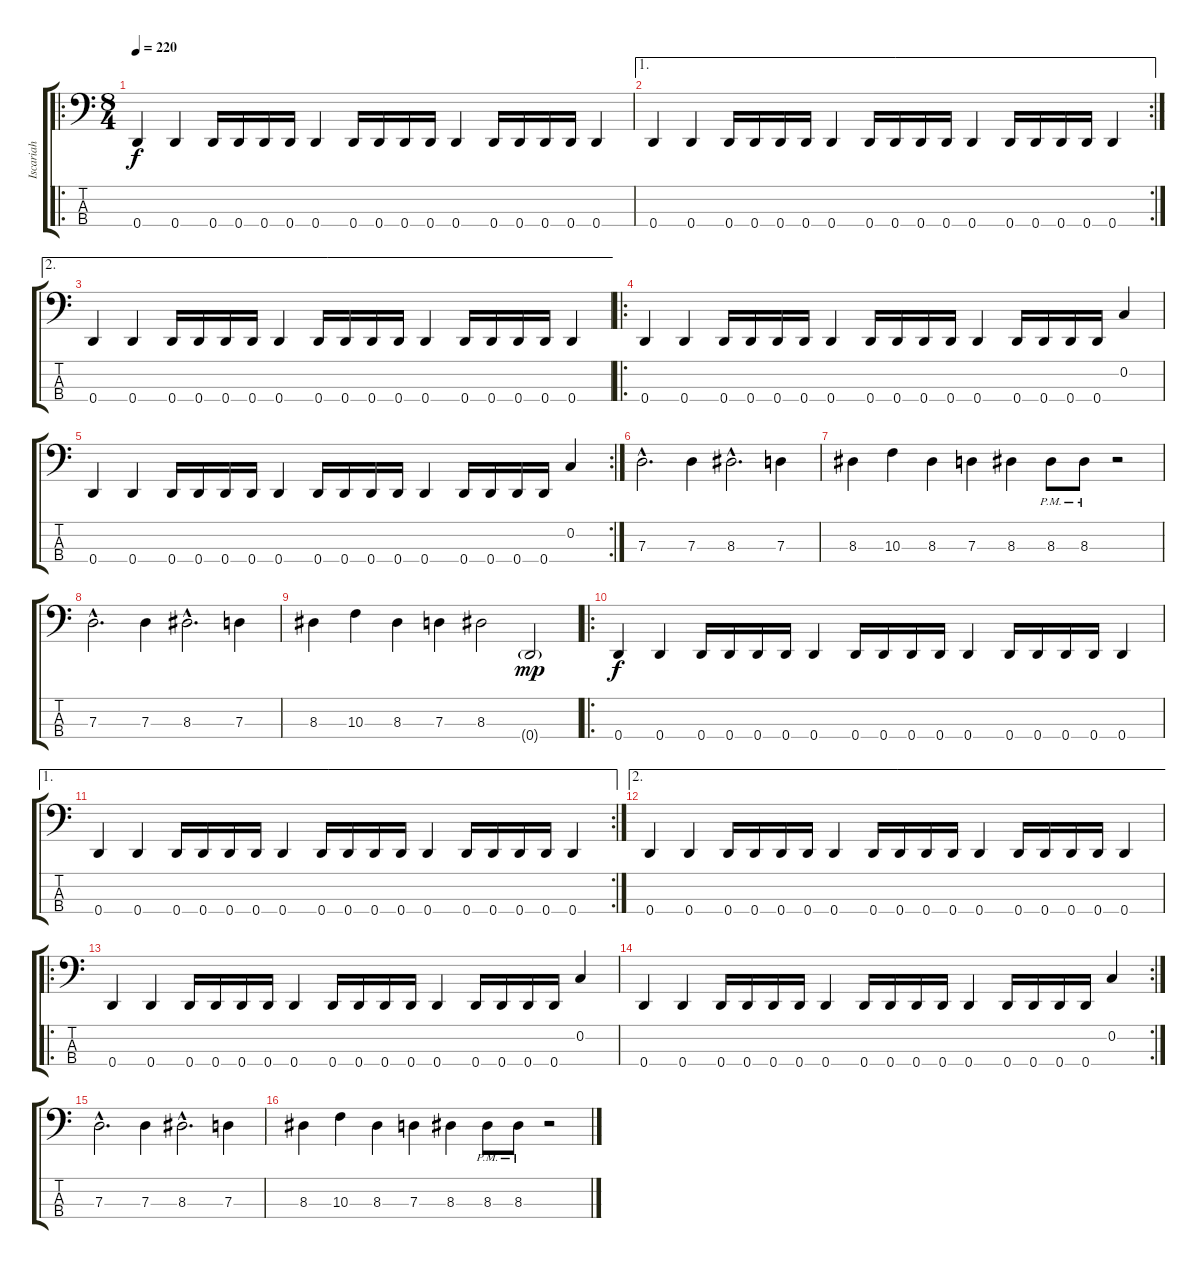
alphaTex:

\track ("Iscariah" "Iscariah") {instrument electricbasspick}
\staff {score tabs}
\tuning (F2 C2 G1 D1) {hide}
\ro
\ts (8 4)
\tempo 220
\clef f4
\ks c
0.4.4{dy f instrument electricbasspick} 0.4.4 0.4.16 0.4.16 0.4.16 0.4.16 0.4.4 0.4.16 0.4.16 0.4.16 0.4.16 0.4.4 0.4.16 0.4.16 0.4.16 0.4.16 0.4.4 |
\ae 1
\rc 2
0.4.4 0.4.4 0.4.16 0.4.16 0.4.16 0.4.16 0.4.4 0.4.16 0.4.16 0.4.16 0.4.16 0.4.4 0.4.16 0.4.16 0.4.16 0.4.16 0.4.4 |
\ae 2
0.4.4 0.4.4 0.4.16 0.4.16 0.4.16 0.4.16 0.4.4 0.4.16 0.4.16 0.4.16 0.4.16 0.4.4 0.4.16 0.4.16 0.4.16 0.4.16 0.4.4 |
\ro
0.4.4 0.4.4 0.4.16 0.4.16 0.4.16 0.4.16 0.4.4 0.4.16 0.4.16 0.4.16 0.4.16 0.4.4 0.4.16 0.4.16 0.4.16 0.4.16 0.2.4 |
\rc 2
0.4.4 0.4.4 0.4.16 0.4.16 0.4.16 0.4.16 0.4.4 0.4.16 0.4.16 0.4.16 0.4.16 0.4.4 0.4.16 0.4.16 0.4.16 0.4.16 0.2.4 |
7.3{hac}.2{d} 7.3.4 8.3{hac}.2{d} 7.3.4 |
8.3.4 10.3.4 8.3.4 7.3.4 8.3.4 8.3{pm}.8 8.3{pm}.8 r.2 |
7.3{hac}.2{d} 7.3.4 8.3{hac}.2{d} 7.3.4 |
8.3.4 10.3.4 8.3.4 7.3.4 8.3.2 0.4{g}.2{dy mp} |
\ro
0.4.4{dy f} 0.4.4 0.4.16 0.4.16 0.4.16 0.4.16 0.4.4 0.4.16 0.4.16 0.4.16 0.4.16 0.4.4 0.4.16 0.4.16 0.4.16 0.4.16 0.4.4 |
\ae 1
\rc 2
0.4.4 0.4.4 0.4.16 0.4.16 0.4.16 0.4.16 0.4.4 0.4.16 0.4.16 0.4.16 0.4.16 0.4.4 0.4.16 0.4.16 0.4.16 0.4.16 0.4.4 |
\ae 2
0.4.4 0.4.4 0.4.16 0.4.16 0.4.16 0.4.16 0.4.4 0.4.16 0.4.16 0.4.16 0.4.16 0.4.4 0.4.16 0.4.16 0.4.16 0.4.16 0.4.4 |
\ro
0.4.4 0.4.4 0.4.16 0.4.16 0.4.16 0.4.16 0.4.4 0.4.16 0.4.16 0.4.16 0.4.16 0.4.4 0.4.16 0.4.16 0.4.16 0.4.16 0.2.4 |
\rc 2
0.4.4 0.4.4 0.4.16 0.4.16 0.4.16 0.4.16 0.4.4 0.4.16 0.4.16 0.4.16 0.4.16 0.4.4 0.4.16 0.4.16 0.4.16 0.4.16 0.2.4 |
7.3{hac}.2{d} 7.3.4 8.3{hac}.2{d} 7.3.4 |
8.3.4 10.3.4 8.3.4 7.3.4 8.3.4 8.3{pm}.8 8.3{pm}.8 r.2
